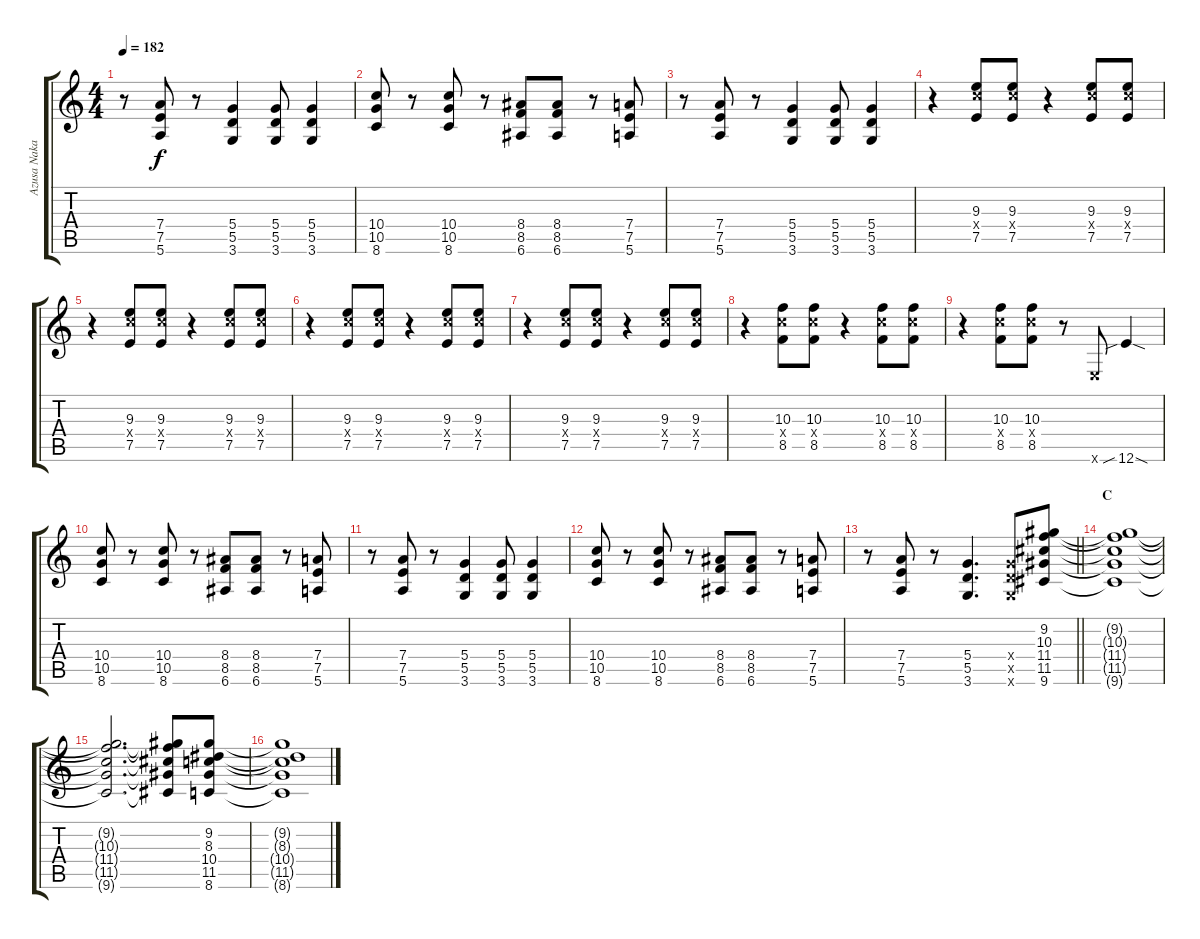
\track ("Azusa Nakano" "Azusa Naka") {instrument overdrivenguitar}
\staff {score tabs}
\tuning (E4 B3 G3 D3 A2 E2) {hide}
\ts (4 4)
\tempo 182
\clef g2
\ks c
r.8{dy f} (7.4 7.5 5.6).8 r.8 (5.4 5.5 3.6).4 (5.4 5.5 3.6).8 (5.4 5.5 3.6).4 |
(10.4 10.5 8.6).8 r.8 (10.4 10.5 8.6).8 r.8 (8.4 8.5 6.6).8 (8.4 8.5 6.6).8 r.8 (7.4 7.5 5.6).8 |
r.8 (7.4 7.5 5.6).8 r.8 (5.4 5.5 3.6).4 (5.4 5.5 3.6).8 (5.4 5.5 3.6).4 |
r.4 (9.3 10.4{x} 7.5).8 (9.3 10.4{x} 7.5).8 r.4 (9.3 10.4{x} 7.5).8 (9.3 10.4{x} 7.5).8 |
r.4 (9.3 10.4{x} 7.5).8 (9.3 10.4{x} 7.5).8 r.4 (9.3 10.4{x} 7.5).8 (9.3 10.4{x} 7.5).8 |
r.4 (9.3 10.4{x} 7.5).8 (9.3 10.4{x} 7.5).8 r.4 (9.3 10.4{x} 7.5).8 (9.3 10.4{x} 7.5).8 |
r.4 (9.3 10.4{x} 7.5).8 (9.3 10.4{x} 7.5).8 r.4 (9.3 10.4{x} 7.5).8 (9.3 10.4{x} 7.5).8 |
r.4 (10.3 10.4{x} 8.5).8 (10.3 10.4{x} 8.5).8 r.4 (10.3 10.4{x} 8.5).8 (10.3 10.4{x} 8.5).8 |
r.4 (10.3 10.4{x} 8.5).8 (10.3 10.4{x} 8.5).8 r.8 0.6{x}.8 12.6{sib sod}.4 |
(10.4 10.5 8.6).8 r.8 (10.4 10.5 8.6).8 r.8 (8.4 8.5 6.6).8 (8.4 8.5 6.6).8 r.8 (7.4 7.5 5.6).8 |
r.8 (7.4 7.5 5.6).8 r.8 (5.4 5.5 3.6).4 (5.4 5.5 3.6).8 (5.4 5.5 3.6).4 |
(10.4 10.5 8.6).8 r.8 (10.4 10.5 8.6).8 r.8 (8.4 8.5 6.6).8 (8.4 8.5 6.6).8 r.8 (7.4 7.5 5.6).8 |
\barLineRight lightlight
r.8 (7.4 7.5 5.6).8 r.8 (5.4 5.5 3.6).4{d} (5.4{x} 5.5{x} 3.6{x}).8 (9.2 10.3 11.4 11.5 9.6).8 |
\section ("" "C")
(9.2{t} 10.3{t} 11.4{t} 11.5{t} 9.6{t}).1 |
(9.2{t} 10.3{t} 11.4{t} 11.5{t} 9.6{t}).2{d} (9.2{t} 10.3{t} 11.4{t} 11.5{t} 9.6{t}).8 (9.2 8.3 10.4 11.5 8.6).8 |
(9.2{t} 8.3{t} 10.4{t} 11.5{t} 8.6{t}).1
